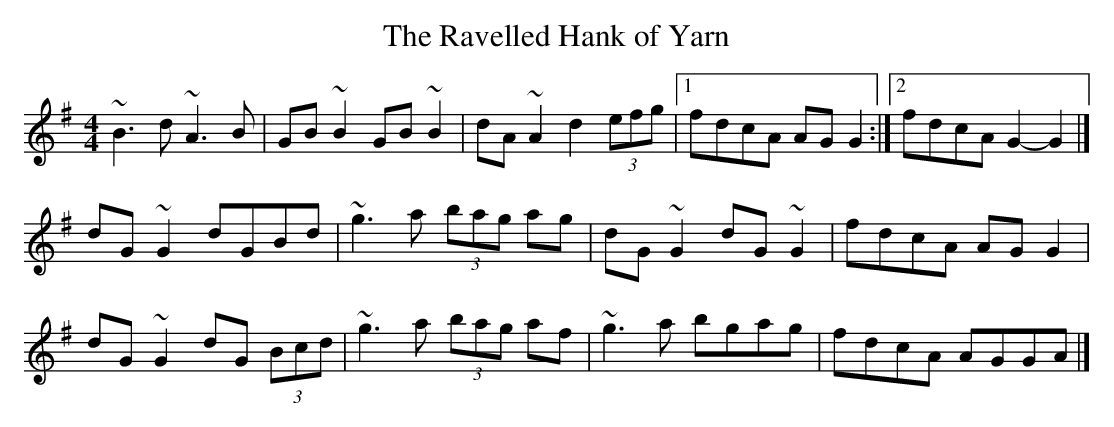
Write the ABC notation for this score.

X:1
T:Ravelled Hank of Yarn, The
L:1/8
M:4/4
K:G
~B3 d ~A3 B|GB~B2 GB~B2|dA~A2 d2 (3efg|1 fdcA AG G2:|2 fdcA G2-G2|]
dG~G2 dGBd|~g3a  (3bag ag|dG~G2 dG~G2|fdcA AGG2|
dG~G2 dG (3Bcd|~g3a  (3bag af|~g3a bgag|fdcA AGGA|]
